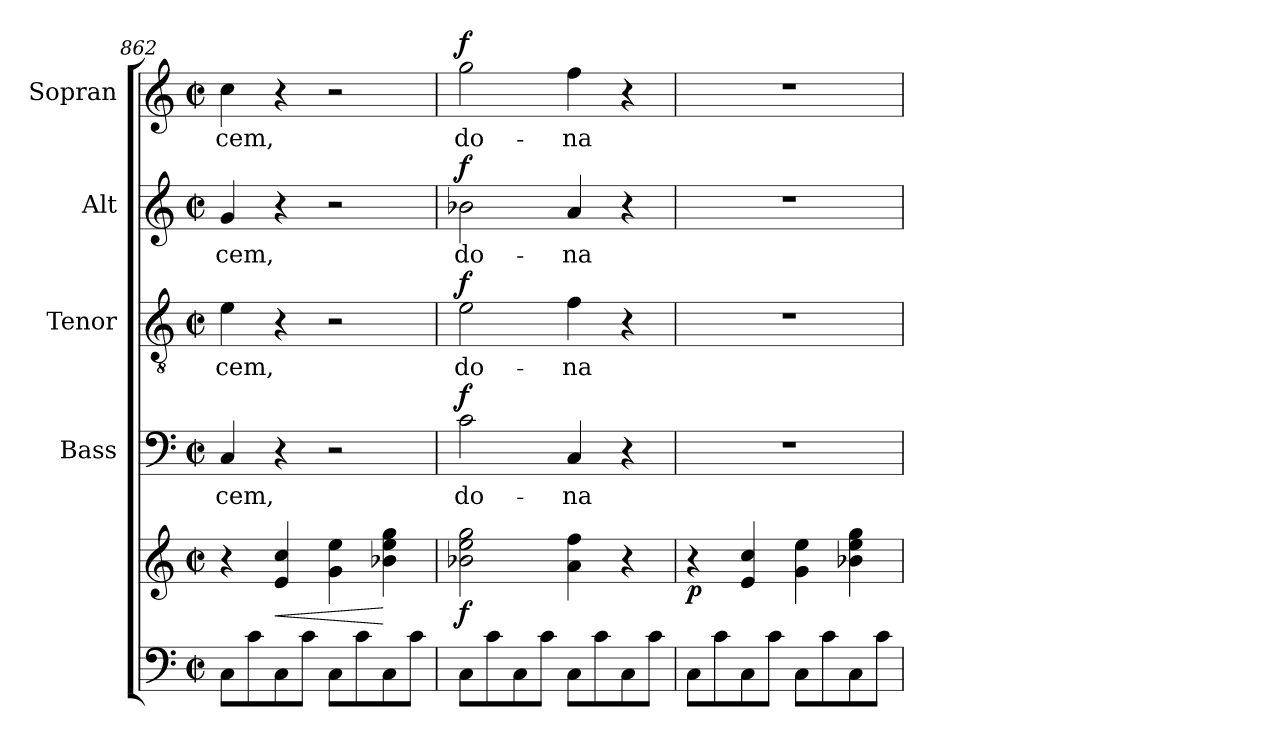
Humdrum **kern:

**kern	**kern	**dynam	**kern	**text	**dynam	**kern	**text	**dynam	**kern	**text	**dynam	**kern	**text	**dynam
*part5	*part5	*part5	*part4	*part4	*part4	*part3	*part3	*part3	*part2	*part2	*part2	*part1	*part1	*part1
*staff6	*staff5	*staff5/6	*staff4	*staff4	*staff4	*staff3	*staff3	*staff3	*staff2	*staff2	*staff2	*staff1	*staff1	*staff1
*	*	*	*I"Bass	*	*	*I"Tenor	*	*	*I"Alt	*	*	*I"Sopran	*	*
*	*	*	*I'B.	*	*	*I'T.	*	*	*I'A.	*	*	*I'S.	*	*
*clefF4	*clefG2	*	*clefF4	*	*	*clefGv2	*	*	*clefG2	*	*	*clefG2	*	*
*k[]	*k[]	*	*k[]	*	*	*k[]	*	*	*k[]	*	*	*k[]	*	*
*C:	*C:	*	*C:	*	*	*C:	*	*	*C:	*	*	*C:	*	*
*M2/2	*M2/2	*	*M2/2	*	*	*M2/2	*	*	*M2/2	*	*	*M2/2	*	*
*met(c|)	*met(c|)	*	*met(c|)	*	*	*met(c|)	*	*	*met(c|)	*	*	*met(c|)	*	*
=862	=862	=862	=862	=862	=862	=862	=862	=862	=862	=862	=862	=862	=862	=862
!	!	!	!	!LO:LY:b	!	!	!LO:LY:b	!	!	!LO:LY:b	!	!	!LO:LY:b	!
8C\L	4r	.	4C/	-cem,	.	4e\	-cem,	.	4g/	-cem,	.	4cc\	-cem,	.
8c\	.	.	.	.	.	.	.	.	.	.	.	.	.	.
!	!	!LO:HP:b	!	!	!	!	!	!	!	!	!	!	!	!
8C\	4e/ 4cc/	<	4r	.	.	4r	.	.	4r	.	.	4r	.	.
8c\J	.	.	.	.	.	.	.	.	.	.	.	.	.	.
8C\L	4g\ 4ee\	.	2r	.	.	2r	.	.	2r	.	.	2r	.	.
8c\	.	.	.	.	.	.	.	.	.	.	.	.	.	.
8C\	4b-X\ 4ee\ 4gg\	[	.	.	.	.	.	.	.	.	.	.	.	.
8c\J	.	.	.	.	.	.	.	.	.	.	.	.	.	.
!!LO:LB:g=z
=863	=863	=863	=863	=863	=863	=863	=863	=863	=863	=863	=863	=863	=863	=863
!	!	!LO:DY:b	!	!LO:LY:b	!LO:DY:a	!	!LO:LY:b	!LO:DY:a	!	!LO:LY:b	!LO:DY:a	!	!LO:LY:b	!LO:DY:a
8C\L	2b-X\ 2ee\ 2gg\	f	2c\	do-	f	2e\	do-	f	2b-X\	do-	f	2gg\	do-	f
8c\	.	.	.	.	.	.	.	.	.	.	.	.	.	.
8C\	.	.	.	.	.	.	.	.	.	.	.	.	.	.
8c\J	.	.	.	.	.	.	.	.	.	.	.	.	.	.
!	!	!	!	!LO:LY:b	!	!	!LO:LY:b	!	!	!LO:LY:b	!	!	!LO:LY:b	!
8C\L	4a\ 4ff\	.	4C/	-na	.	4f\	-na	.	4a/	-na	.	4ff\	-na	.
8c\	.	.	.	.	.	.	.	.	.	.	.	.	.	.
8C\	4r	.	4r	.	.	4r	.	.	4r	.	.	4r	.	.
8c\J	.	.	.	.	.	.	.	.	.	.	.	.	.	.
=864	=864	=864	=864	=864	=864	=864	=864	=864	=864	=864	=864	=864	=864	=864
!	!	!LO:DY:b	!	!	!	!	!	!	!	!	!	!	!	!
8C\L	4r	p	1r	.	.	1r	.	.	1r	.	.	1r	.	.
8c\	.	.	.	.	.	.	.	.	.	.	.	.	.	.
8C\	4e/ 4cc/	.	.	.	.	.	.	.	.	.	.	.	.	.
8c\J	.	.	.	.	.	.	.	.	.	.	.	.	.	.
8C\L	4g\ 4ee\	.	.	.	.	.	.	.	.	.	.	.	.	.
8c\	.	.	.	.	.	.	.	.	.	.	.	.	.	.
8C\	4b-X\ 4ee\ 4gg\	.	.	.	.	.	.	.	.	.	.	.	.	.
8c\J	.	.	.	.	.	.	.	.	.	.	.	.	.	.
=	=	=	=	=	=	=	=	=	=	=	=	=	=	=
*-	*-	*-	*-	*-	*-	*-	*-	*-	*-	*-	*-	*-	*-	*-
